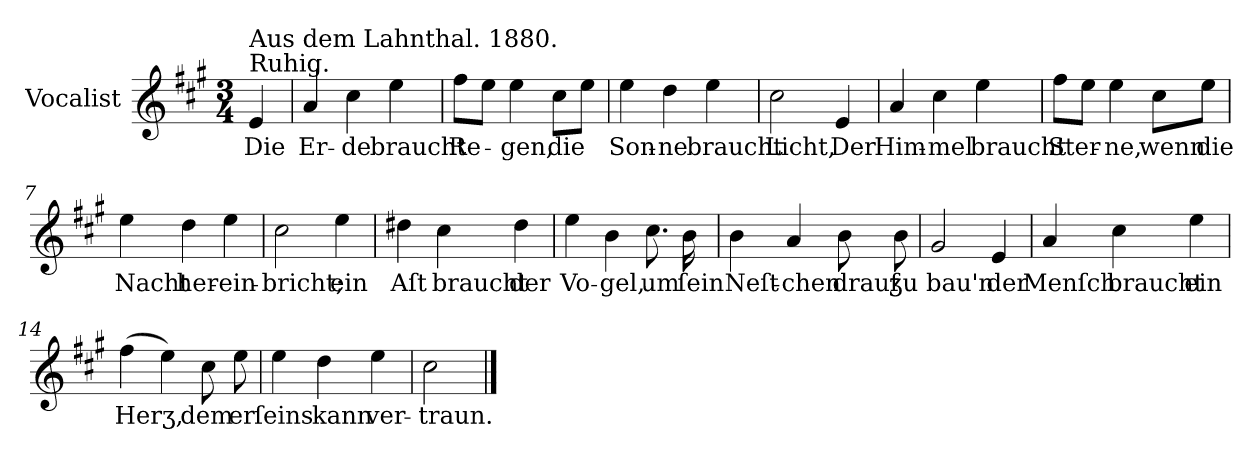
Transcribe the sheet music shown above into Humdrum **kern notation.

**kern	**text
*part1	*part1
*staff1	*staff1
*I"Vocalist	*
*k[f#c#g#]	*
*A:	*
*M3/4	*
=	=
!LO:TX:a:t=Ruhig.	!
!LO:TX:a:t=Aus dem Lahnthal. 1880.	!
4e	Die
=1	=1
4a	Er-
4cc#	-de
4ee	braucht
=2	=2
8ff#L	Re-
8eeJ	.
4ee	-gen,
8cc#L	die
8eeJ	.
=3	=3
4ee	Son-
4dd	-ne
4ee	braucht
=4	=4
2cc#	Licht,
4e	Der
=5	=5
4a	Him-
4cc#	-mel
4ee	braucht
=6	=6
8ff#L	Ster-
8eeJ	.
4ee	-ne,
8cc#L	wenn
8eeJ	die
=7	=7
4ee	Nacht
4dd	her-
4ee	-ein-
=8	=8
2cc#	-bricht;
4ee	ein
=9	=9
4dd#X	Aſt
4cc#	braucht
4dd#	der
=10	=10
4ee	Vo-
4b	-gel,
8.cc#	um
16b	ſein
=11	=11
4b	Neſt-
4a	-chen
8b	drauf
8b	ʒu
=12	=12
2g#	bau'n
4e	der
=13	=13
4a	Menſch
4cc#	braucht
4ee	ein
=14	=14
(4ff#	Herʒ,
4ee)	.
8cc#	dem
8ee	er
=15	=15
4ee	ſeins
4dd	kann
4ee	ver-
=16	=16
2cc#	-traun.
==	==
*-	*-
